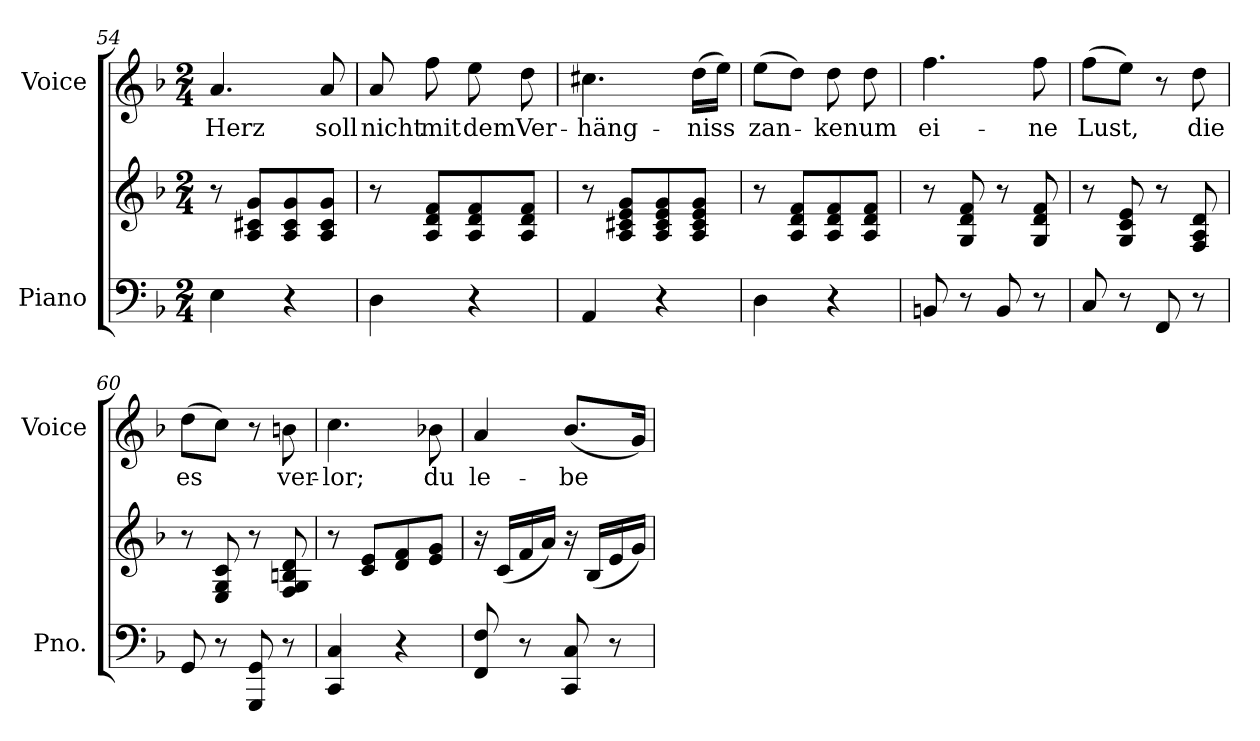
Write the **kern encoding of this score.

**kern	**kern	**kern	**text
*part2	*part2	*part1	*part1
*staff3	*staff2	*staff1	*staff1
*I"Piano	*	*I"Voice	*
*I'Pno.	*	*I'Voice	*
*clefF4	*clefG2	*clefG2	*
*k[b-]	*k[b-]	*k[b-]	*
*F:	*F:	*F:	*
*M2/4	*M2/4	*M2/4	*
=54	=54	=54	=54
!	!	!	!LO:LY:b:color=#000000
4Ei\	8r	4.ai/	Herz
.	8Ai/ 8c#Xi 8giL	.	.
4r	8Ai/ 8c#i 8gi	.	.
!	!	!	!LO:LY:b:color=#000000
.	8Ai/ 8c#i 8giJ	8ai/	soll
=55	=55	=55	=55
!	!	!	!LO:LY:b:color=#000000
4Di\	8r	8ai/	nicht
!	!	!	!LO:LY:b:color=#000000
.	8Ai/ 8di 8fiL	8ffi\	mit
!	!	!	!LO:LY:b:color=#000000
4r	8Ai/ 8di 8fi	8eei\	dem
!	!	!	!LO:LY:b:color=#000000
.	8Ai/ 8di 8fiJ	8ddi\	Ver-
=56	=56	=56	=56
!	!	!	!LO:LY:b:color=#000000
4AAi/	8r	4.cc#Xi\	-häng-
.	8Ai/ 8c#Xi 8ei 8giL	.	.
4r	8Ai/ 8c#i 8ei 8gi	.	.
!	!	!	!LO:LY:b:color=#000000
.	8Ai/ 8c#i 8ei 8giJ	(16ddi\LL	-niss
.	.	16eei\JJ)	.
=57	=57	=57	=57
!	!	!	!LO:LY:b:color=#000000
4Di\	8r	(8eei\L	zan-
.	8Ai/ 8di 8fiL	8ddi\J)	.
!	!	!	!LO:LY:b:color=#000000
4r	8Ai/ 8di 8fi	8ddi\	-ken
!	!	!	!LO:LY:b:color=#000000
.	8Ai/ 8di 8fiJ	8ddi\	um
!!LO:PB:g=z
=58	=58	=58	=58
!	!	!	!LO:LY:b:color=#000000
8BBni/	8r	4.ffi\	ei-
8r	8Gi/ 8di 8fi	.	.
8BBi/	8r	.	.
!	!	!	!LO:LY:b:color=#000000
8r	8Gi/ 8di 8fi	8ffi\	-ne
=59	=59	=59	=59
!	!	!	!LO:LY:b:color=#000000
8Ci/	8r	(8ffi\L	Lust,
8r	8Gi/ 8ci 8ei	8eei\J)	.
8FFi/	8r	8r	.
!	!	!	!LO:LY:b:color=#000000
8r	8Fi/ 8Ai 8di	8ddi\	die
=60	=60	=60	=60
!	!	!	!LO:LY:b:color=#000000
8GGi/	8r	(8ddi\L	es
8r	8Ei/ 8Gi 8ci	8cci\J)	.
8GGGi/ 8GGi	8r	8r	.
!	!	!	!LO:LY:b:color=#000000
8r	8Fi/ 8Gi 8Bni 8di	8bni\	ver-
=61	=61	=61	=61
!	!	!	!LO:LY:b:color=#000000
4CCi/ 4Ci	8r	4.cci\	-lor;
.	8ci/ 8eiL	.	.
4r	8di/ 8fi	.	.
!	!	!	!LO:LY:b:color=#000000
.	8ei/ 8giJ	8b-Xi\	du
=62	=62	=62	=62
!	!	!	!LO:LY:b:color=#000000
8FFi/ 8Fi	16r	4ai/	le-
.	(16ci/LL	.	.
8r	16fi/	.	.
.	16ai/JJ)	.	.
!	!	!	!LO:LY:b:color=#000000
8CCi/ 8Ci	16r	(8.b-i/L	-be
.	(16B-i/LL	.	.
8r	16ei/	.	.
.	16gi/JJ)	16gi/Jk)	.
=	=	=	=
*-	*-	*-	*-
